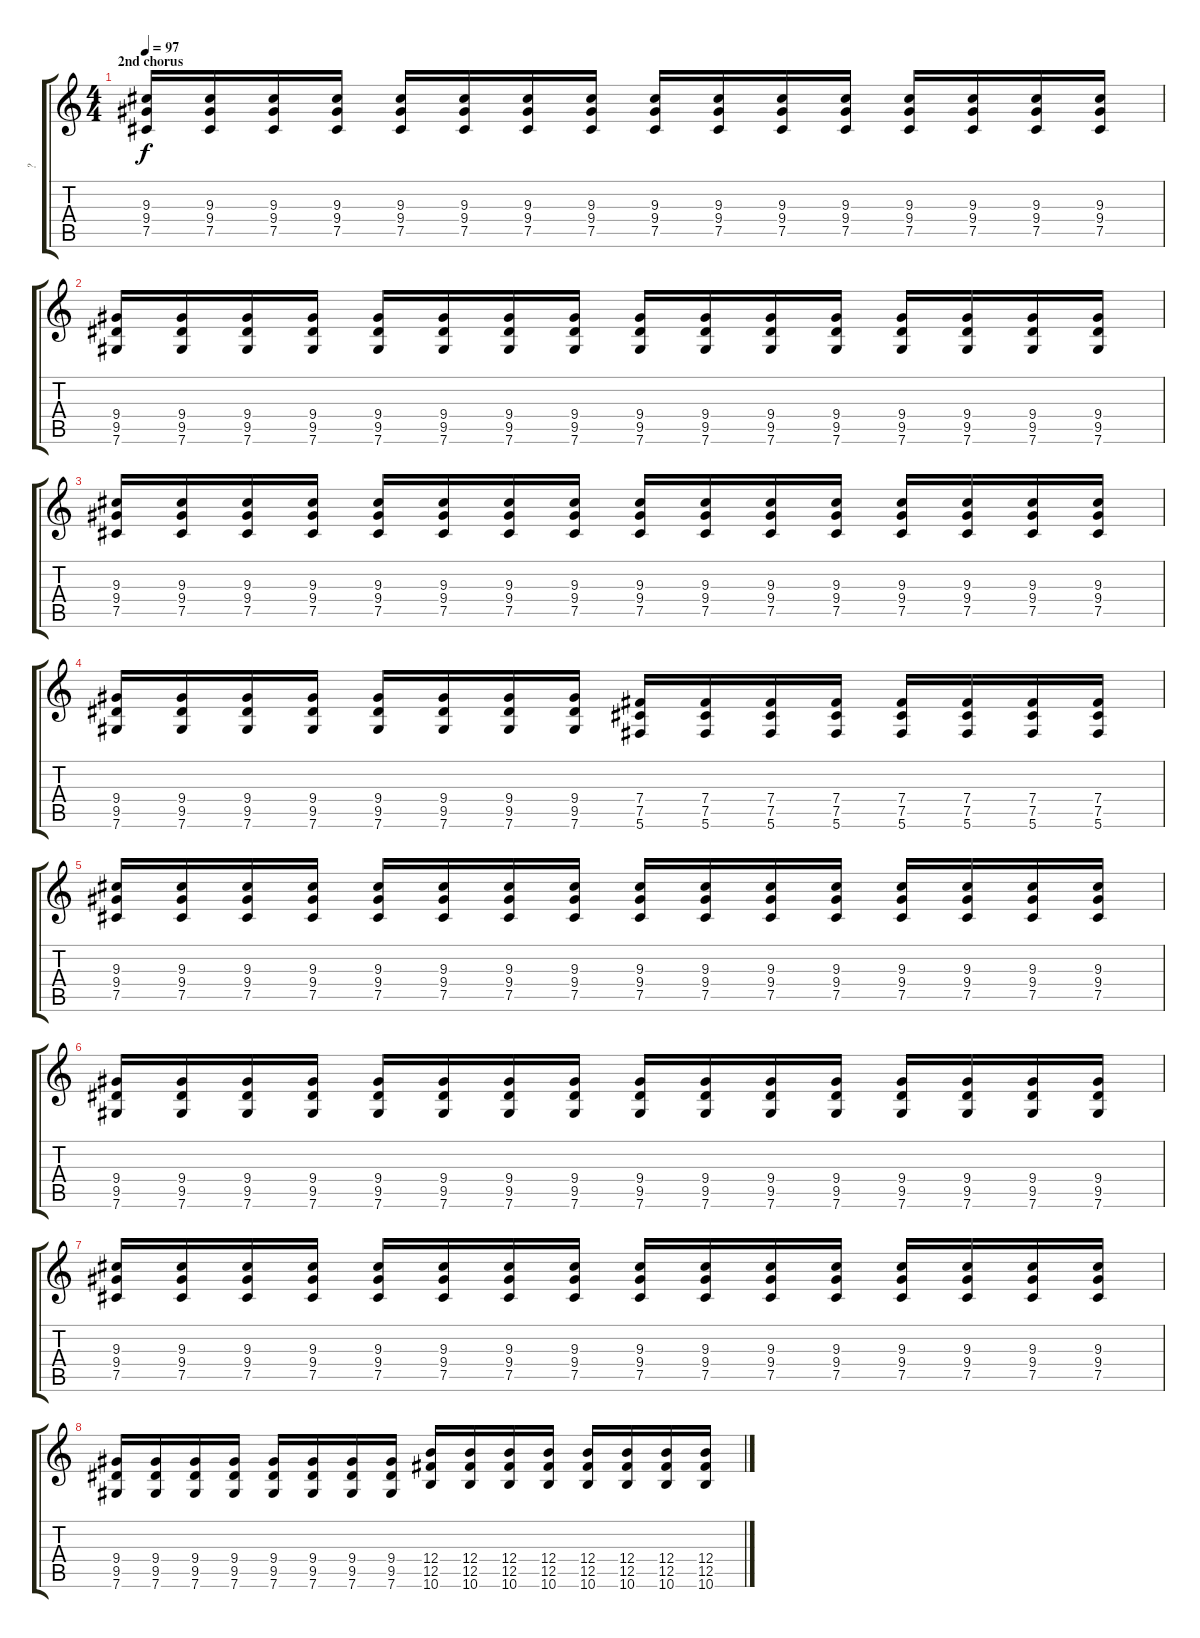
\track ("?" "?") {instrument distortionguitar}
\staff {score tabs}
\tuning (Db4 Ab3 E3 B2 Gb2 Db2) {hide}
\ts (4 4)
\section ("" "2nd chorus")
\tempo 97
\clef g2
\ks c
(9.3 9.4 7.5).16{dy f} (9.3 9.4 7.5).16 (9.3 9.4 7.5).16 (9.3 9.4 7.5).16 (9.3 9.4 7.5).16 (9.3 9.4 7.5).16 (9.3 9.4 7.5).16 (9.3 9.4 7.5).16 (9.3 9.4 7.5).16 (9.3 9.4 7.5).16 (9.3 9.4 7.5).16 (9.3 9.4 7.5).16 (9.3 9.4 7.5).16 (9.3 9.4 7.5).16 (9.3 9.4 7.5).16 (9.3 9.4 7.5).16 |
(9.4 9.5 7.6).16 (9.4 9.5 7.6).16 (9.4 9.5 7.6).16 (9.4 9.5 7.6).16 (9.4 9.5 7.6).16 (9.4 9.5 7.6).16 (9.4 9.5 7.6).16 (9.4 9.5 7.6).16 (9.4 9.5 7.6).16 (9.4 9.5 7.6).16 (9.4 9.5 7.6).16 (9.4 9.5 7.6).16 (9.4 9.5 7.6).16 (9.4 9.5 7.6).16 (9.4 9.5 7.6).16 (9.4 9.5 7.6).16 |
(9.3 9.4 7.5).16 (9.3 9.4 7.5).16 (9.3 9.4 7.5).16 (9.3 9.4 7.5).16 (9.3 9.4 7.5).16 (9.3 9.4 7.5).16 (9.3 9.4 7.5).16 (9.3 9.4 7.5).16 (9.3 9.4 7.5).16 (9.3 9.4 7.5).16 (9.3 9.4 7.5).16 (9.3 9.4 7.5).16 (9.3 9.4 7.5).16 (9.3 9.4 7.5).16 (9.3 9.4 7.5).16 (9.3 9.4 7.5).16 |
(9.4 9.5 7.6).16 (9.4 9.5 7.6).16 (9.4 9.5 7.6).16 (9.4 9.5 7.6).16 (9.4 9.5 7.6).16 (9.4 9.5 7.6).16 (9.4 9.5 7.6).16 (9.4 9.5 7.6).16 (7.4 7.5 5.6).16 (7.4 7.5 5.6).16 (7.4 7.5 5.6).16 (7.4 7.5 5.6).16 (7.4 7.5 5.6).16 (7.4 7.5 5.6).16 (7.4 7.5 5.6).16 (7.4 7.5 5.6).16 |
(9.3 9.4 7.5).16 (9.3 9.4 7.5).16 (9.3 9.4 7.5).16 (9.3 9.4 7.5).16 (9.3 9.4 7.5).16 (9.3 9.4 7.5).16 (9.3 9.4 7.5).16 (9.3 9.4 7.5).16 (9.3 9.4 7.5).16 (9.3 9.4 7.5).16 (9.3 9.4 7.5).16 (9.3 9.4 7.5).16 (9.3 9.4 7.5).16 (9.3 9.4 7.5).16 (9.3 9.4 7.5).16 (9.3 9.4 7.5).16 |
(9.4 9.5 7.6).16 (9.4 9.5 7.6).16 (9.4 9.5 7.6).16 (9.4 9.5 7.6).16 (9.4 9.5 7.6).16 (9.4 9.5 7.6).16 (9.4 9.5 7.6).16 (9.4 9.5 7.6).16 (9.4 9.5 7.6).16 (9.4 9.5 7.6).16 (9.4 9.5 7.6).16 (9.4 9.5 7.6).16 (9.4 9.5 7.6).16 (9.4 9.5 7.6).16 (9.4 9.5 7.6).16 (9.4 9.5 7.6).16 |
(9.3 9.4 7.5).16 (9.3 9.4 7.5).16 (9.3 9.4 7.5).16 (9.3 9.4 7.5).16 (9.3 9.4 7.5).16 (9.3 9.4 7.5).16 (9.3 9.4 7.5).16 (9.3 9.4 7.5).16 (9.3 9.4 7.5).16 (9.3 9.4 7.5).16 (9.3 9.4 7.5).16 (9.3 9.4 7.5).16 (9.3 9.4 7.5).16 (9.3 9.4 7.5).16 (9.3 9.4 7.5).16 (9.3 9.4 7.5).16 |
(9.4 9.5 7.6).16 (9.4 9.5 7.6).16 (9.4 9.5 7.6).16 (9.4 9.5 7.6).16 (9.4 9.5 7.6).16 (9.4 9.5 7.6).16 (9.4 9.5 7.6).16 (9.4 9.5 7.6).16 (12.4 12.5 10.6).16 (12.4 12.5 10.6).16 (12.4 12.5 10.6).16 (12.4 12.5 10.6).16 (12.4 12.5 10.6).16 (12.4 12.5 10.6).16 (12.4 12.5 10.6).16 (12.4 12.5 10.6).16
